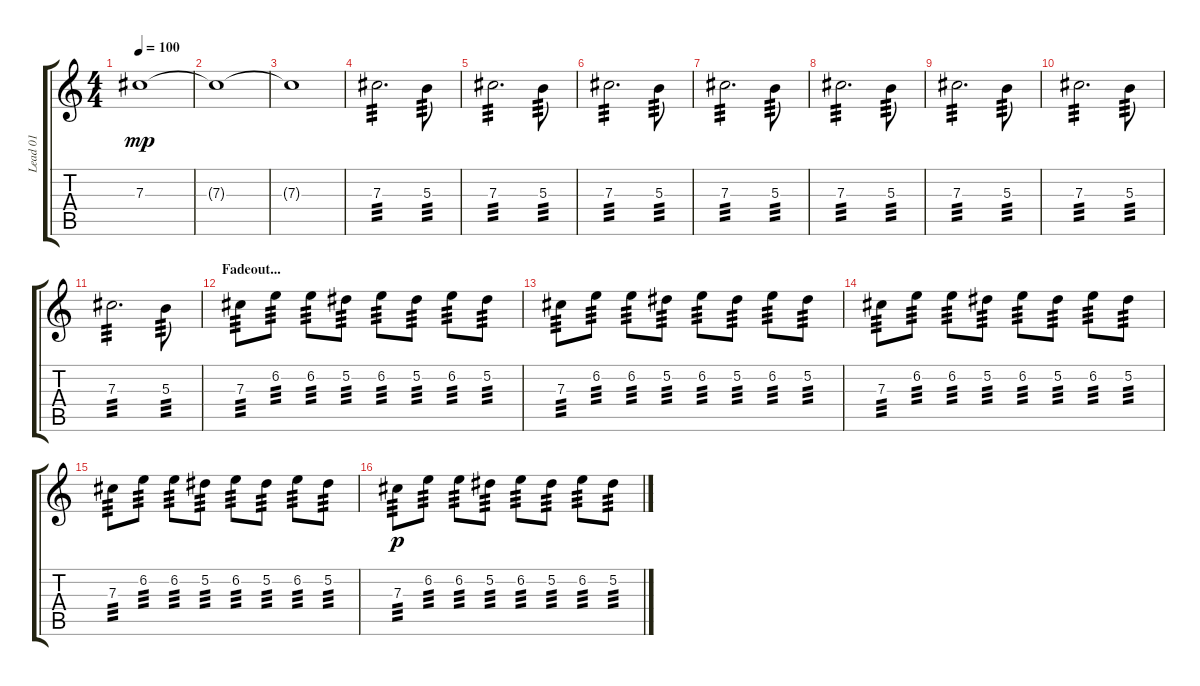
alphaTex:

\track ("Lead 01" "Lead 01") {instrument distortionguitar}
\staff {score tabs}
\tuning (Eb4 Bb3 Gb3 Db3 Ab2 Db2) {hide}
\ts (4 4)
\tempo 100
\clef g2
\ks c
7.3.1{dy mp} |
7.3{t}.1 |
7.3{t}.1 |
7.3.2{d tp 3} 5.3.8{tp 3} |
7.3.2{d tp 3} 5.3.8{tp 3} |
7.3.2{d tp 3} 5.3.8{tp 3} |
7.3.2{d tp 3} 5.3.8{tp 3} |
7.3.2{d tp 3} 5.3.8{tp 3} |
7.3.2{d tp 3} 5.3.8{tp 3} |
7.3.2{d tp 3} 5.3.8{tp 3} |
7.3.2{d tp 3} 5.3.8{tp 3} |
\section ("" "Fadeout...")
7.3.8{tp 3} 6.2.8{tp 3} 6.2.8{tp 3} 5.2.8{tp 3} 6.2.8{tp 3} 5.2.8{tp 3} 6.2.8{tp 3} 5.2.8{tp 3} |
7.3.8{tp 3} 6.2.8{tp 3} 6.2.8{tp 3} 5.2.8{tp 3} 6.2.8{tp 3} 5.2.8{tp 3} 6.2.8{tp 3} 5.2.8{tp 3} |
7.3.8{tp 3} 6.2.8{tp 3} 6.2.8{tp 3} 5.2.8{tp 3} 6.2.8{tp 3} 5.2.8{tp 3} 6.2.8{tp 3} 5.2.8{tp 3} |
7.3.8{tp 3} 6.2.8{tp 3} 6.2.8{tp 3} 5.2.8{tp 3} 6.2.8{tp 3} 5.2.8{tp 3} 6.2.8{tp 3} 5.2.8{tp 3} |
7.3.8{tp 3 dy p} 6.2.8{tp 3} 6.2.8{tp 3} 5.2.8{tp 3} 6.2.8{tp 3} 5.2.8{tp 3} 6.2.8{tp 3} 5.2.8{tp 3}
